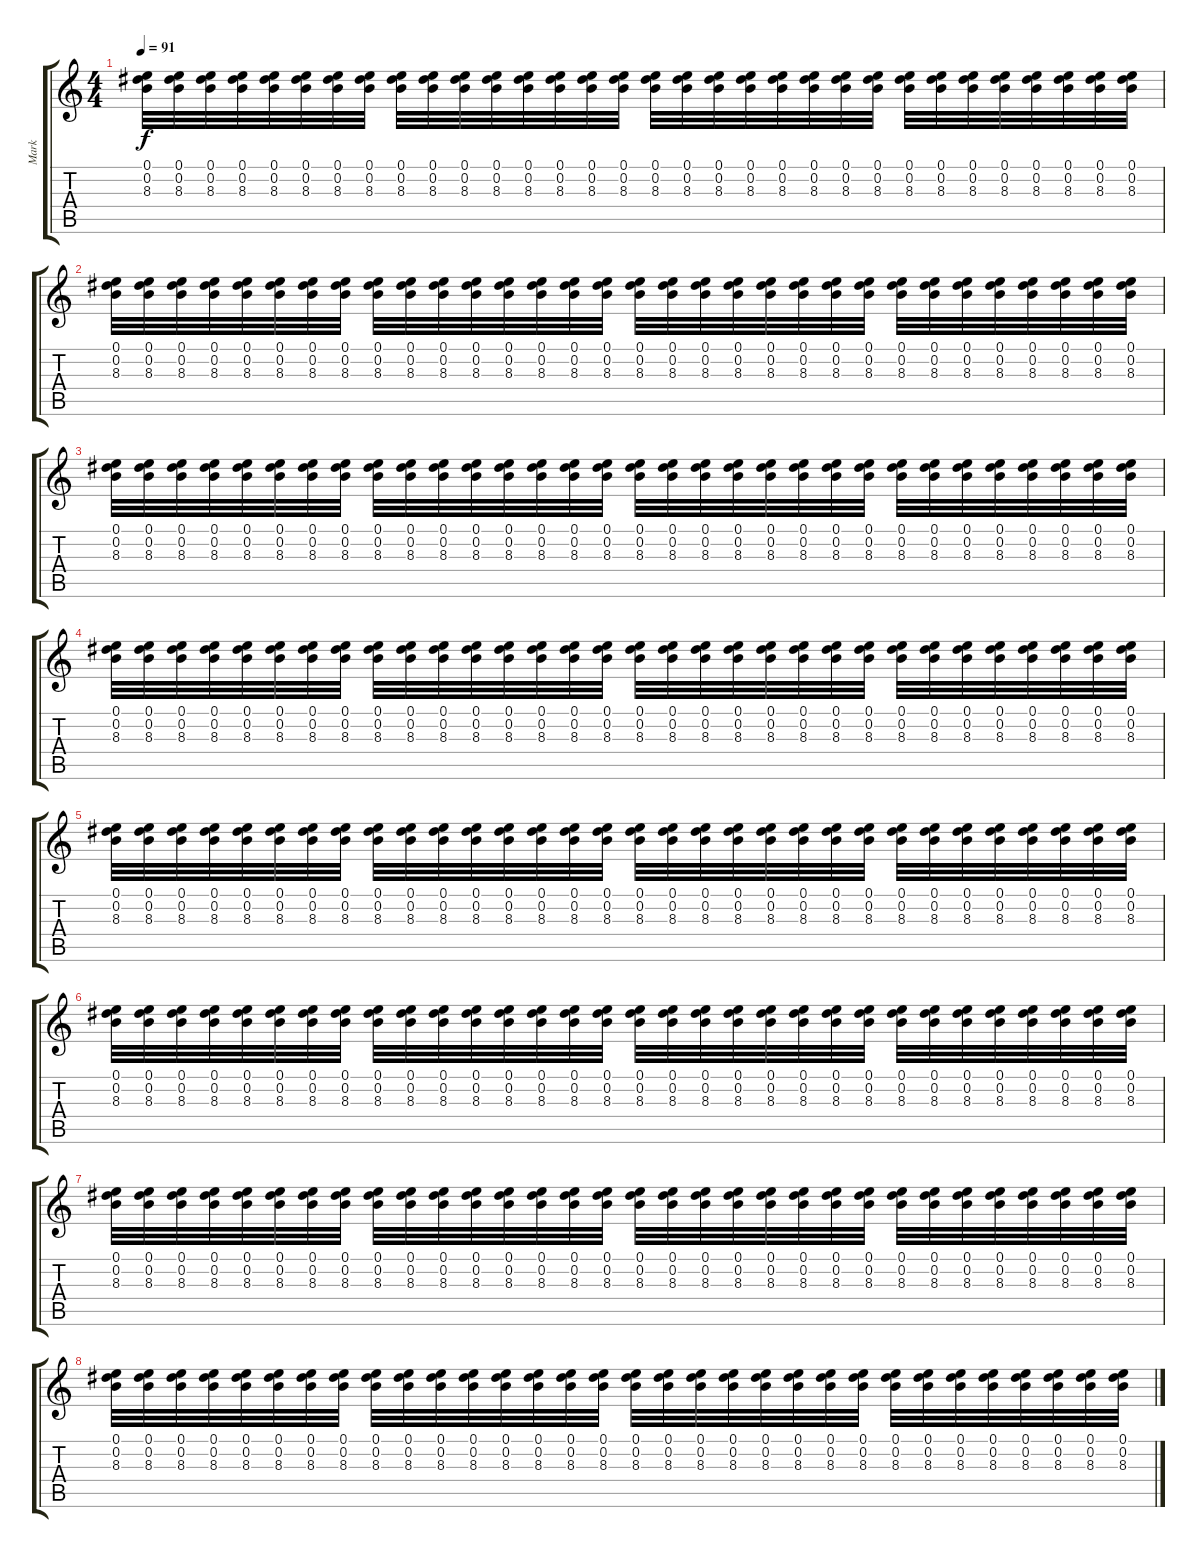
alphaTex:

\track ("Mark" "Mark") {instrument distortionguitar}
\staff {score tabs}
\tuning (E4 B3 G3 D3 A2 E2) {hide}
\ts (4 4)
\tempo 91
\clef g2
\ks c
(0.1 0.2 8.3).32{dy f} (0.1 0.2 8.3).32 (0.1 0.2 8.3).32 (0.1 0.2 8.3).32 (0.1 0.2 8.3).32 (0.1 0.2 8.3).32 (0.1 0.2 8.3).32 (0.1 0.2 8.3).32 (0.1 0.2 8.3).32 (0.1 0.2 8.3).32 (0.1 0.2 8.3).32 (0.1 0.2 8.3).32 (0.1 0.2 8.3).32 (0.1 0.2 8.3).32 (0.1 0.2 8.3).32 (0.1 0.2 8.3).32 (0.1 0.2 8.3).32 (0.1 0.2 8.3).32 (0.1 0.2 8.3).32 (0.1 0.2 8.3).32 (0.1 0.2 8.3).32 (0.1 0.2 8.3).32 (0.1 0.2 8.3).32 (0.1 0.2 8.3).32 (0.1 0.2 8.3).32 (0.1 0.2 8.3).32 (0.1 0.2 8.3).32 (0.1 0.2 8.3).32 (0.1 0.2 8.3).32 (0.1 0.2 8.3).32 (0.1 0.2 8.3).32 (0.1 0.2 8.3).32 |
(0.1 0.2 8.3).32 (0.1 0.2 8.3).32 (0.1 0.2 8.3).32 (0.1 0.2 8.3).32 (0.1 0.2 8.3).32 (0.1 0.2 8.3).32 (0.1 0.2 8.3).32 (0.1 0.2 8.3).32 (0.1 0.2 8.3).32 (0.1 0.2 8.3).32 (0.1 0.2 8.3).32 (0.1 0.2 8.3).32 (0.1 0.2 8.3).32 (0.1 0.2 8.3).32 (0.1 0.2 8.3).32 (0.1 0.2 8.3).32 (0.1 0.2 8.3).32 (0.1 0.2 8.3).32 (0.1 0.2 8.3).32 (0.1 0.2 8.3).32 (0.1 0.2 8.3).32 (0.1 0.2 8.3).32 (0.1 0.2 8.3).32 (0.1 0.2 8.3).32 (0.1 0.2 8.3).32 (0.1 0.2 8.3).32 (0.1 0.2 8.3).32 (0.1 0.2 8.3).32 (0.1 0.2 8.3).32 (0.1 0.2 8.3).32 (0.1 0.2 8.3).32 (0.1 0.2 8.3).32 |
(0.1 0.2 8.3).32 (0.1 0.2 8.3).32 (0.1 0.2 8.3).32 (0.1 0.2 8.3).32 (0.1 0.2 8.3).32 (0.1 0.2 8.3).32 (0.1 0.2 8.3).32 (0.1 0.2 8.3).32 (0.1 0.2 8.3).32 (0.1 0.2 8.3).32 (0.1 0.2 8.3).32 (0.1 0.2 8.3).32 (0.1 0.2 8.3).32 (0.1 0.2 8.3).32 (0.1 0.2 8.3).32 (0.1 0.2 8.3).32 (0.1 0.2 8.3).32 (0.1 0.2 8.3).32 (0.1 0.2 8.3).32 (0.1 0.2 8.3).32 (0.1 0.2 8.3).32 (0.1 0.2 8.3).32 (0.1 0.2 8.3).32 (0.1 0.2 8.3).32 (0.1 0.2 8.3).32 (0.1 0.2 8.3).32 (0.1 0.2 8.3).32 (0.1 0.2 8.3).32 (0.1 0.2 8.3).32 (0.1 0.2 8.3).32 (0.1 0.2 8.3).32 (0.1 0.2 8.3).32 |
(0.1 0.2 8.3).32 (0.1 0.2 8.3).32 (0.1 0.2 8.3).32 (0.1 0.2 8.3).32 (0.1 0.2 8.3).32 (0.1 0.2 8.3).32 (0.1 0.2 8.3).32 (0.1 0.2 8.3).32 (0.1 0.2 8.3).32 (0.1 0.2 8.3).32 (0.1 0.2 8.3).32 (0.1 0.2 8.3).32 (0.1 0.2 8.3).32 (0.1 0.2 8.3).32 (0.1 0.2 8.3).32 (0.1 0.2 8.3).32 (0.1 0.2 8.3).32 (0.1 0.2 8.3).32 (0.1 0.2 8.3).32 (0.1 0.2 8.3).32 (0.1 0.2 8.3).32 (0.1 0.2 8.3).32 (0.1 0.2 8.3).32 (0.1 0.2 8.3).32 (0.1 0.2 8.3).32 (0.1 0.2 8.3).32 (0.1 0.2 8.3).32 (0.1 0.2 8.3).32 (0.1 0.2 8.3).32 (0.1 0.2 8.3).32 (0.1 0.2 8.3).32 (0.1 0.2 8.3).32 |
(0.1 0.2 8.3).32 (0.1 0.2 8.3).32 (0.1 0.2 8.3).32 (0.1 0.2 8.3).32 (0.1 0.2 8.3).32 (0.1 0.2 8.3).32 (0.1 0.2 8.3).32 (0.1 0.2 8.3).32 (0.1 0.2 8.3).32 (0.1 0.2 8.3).32 (0.1 0.2 8.3).32 (0.1 0.2 8.3).32 (0.1 0.2 8.3).32 (0.1 0.2 8.3).32 (0.1 0.2 8.3).32 (0.1 0.2 8.3).32 (0.1 0.2 8.3).32 (0.1 0.2 8.3).32 (0.1 0.2 8.3).32 (0.1 0.2 8.3).32 (0.1 0.2 8.3).32 (0.1 0.2 8.3).32 (0.1 0.2 8.3).32 (0.1 0.2 8.3).32 (0.1 0.2 8.3).32 (0.1 0.2 8.3).32 (0.1 0.2 8.3).32 (0.1 0.2 8.3).32 (0.1 0.2 8.3).32 (0.1 0.2 8.3).32 (0.1 0.2 8.3).32 (0.1 0.2 8.3).32 |
(0.1 0.2 8.3).32 (0.1 0.2 8.3).32 (0.1 0.2 8.3).32 (0.1 0.2 8.3).32 (0.1 0.2 8.3).32 (0.1 0.2 8.3).32 (0.1 0.2 8.3).32 (0.1 0.2 8.3).32 (0.1 0.2 8.3).32 (0.1 0.2 8.3).32 (0.1 0.2 8.3).32 (0.1 0.2 8.3).32 (0.1 0.2 8.3).32 (0.1 0.2 8.3).32 (0.1 0.2 8.3).32 (0.1 0.2 8.3).32 (0.1 0.2 8.3).32 (0.1 0.2 8.3).32 (0.1 0.2 8.3).32 (0.1 0.2 8.3).32 (0.1 0.2 8.3).32 (0.1 0.2 8.3).32 (0.1 0.2 8.3).32 (0.1 0.2 8.3).32 (0.1 0.2 8.3).32 (0.1 0.2 8.3).32 (0.1 0.2 8.3).32 (0.1 0.2 8.3).32 (0.1 0.2 8.3).32 (0.1 0.2 8.3).32 (0.1 0.2 8.3).32 (0.1 0.2 8.3).32 |
(0.1 0.2 8.3).32 (0.1 0.2 8.3).32 (0.1 0.2 8.3).32 (0.1 0.2 8.3).32 (0.1 0.2 8.3).32 (0.1 0.2 8.3).32 (0.1 0.2 8.3).32 (0.1 0.2 8.3).32 (0.1 0.2 8.3).32 (0.1 0.2 8.3).32 (0.1 0.2 8.3).32 (0.1 0.2 8.3).32 (0.1 0.2 8.3).32 (0.1 0.2 8.3).32 (0.1 0.2 8.3).32 (0.1 0.2 8.3).32 (0.1 0.2 8.3).32 (0.1 0.2 8.3).32 (0.1 0.2 8.3).32 (0.1 0.2 8.3).32 (0.1 0.2 8.3).32 (0.1 0.2 8.3).32 (0.1 0.2 8.3).32 (0.1 0.2 8.3).32 (0.1 0.2 8.3).32 (0.1 0.2 8.3).32 (0.1 0.2 8.3).32 (0.1 0.2 8.3).32 (0.1 0.2 8.3).32 (0.1 0.2 8.3).32 (0.1 0.2 8.3).32 (0.1 0.2 8.3).32 |
(0.1 0.2 8.3).32 (0.1 0.2 8.3).32 (0.1 0.2 8.3).32 (0.1 0.2 8.3).32 (0.1 0.2 8.3).32 (0.1 0.2 8.3).32 (0.1 0.2 8.3).32 (0.1 0.2 8.3).32 (0.1 0.2 8.3).32 (0.1 0.2 8.3).32 (0.1 0.2 8.3).32 (0.1 0.2 8.3).32 (0.1 0.2 8.3).32 (0.1 0.2 8.3).32 (0.1 0.2 8.3).32 (0.1 0.2 8.3).32 (0.1 0.2 8.3).32 (0.1 0.2 8.3).32 (0.1 0.2 8.3).32 (0.1 0.2 8.3).32 (0.1 0.2 8.3).32 (0.1 0.2 8.3).32 (0.1 0.2 8.3).32 (0.1 0.2 8.3).32 (0.1 0.2 8.3).32 (0.1 0.2 8.3).32 (0.1 0.2 8.3).32 (0.1 0.2 8.3).32 (0.1 0.2 8.3).32 (0.1 0.2 8.3).32 (0.1 0.2 8.3).32 (0.1 0.2 8.3).32
